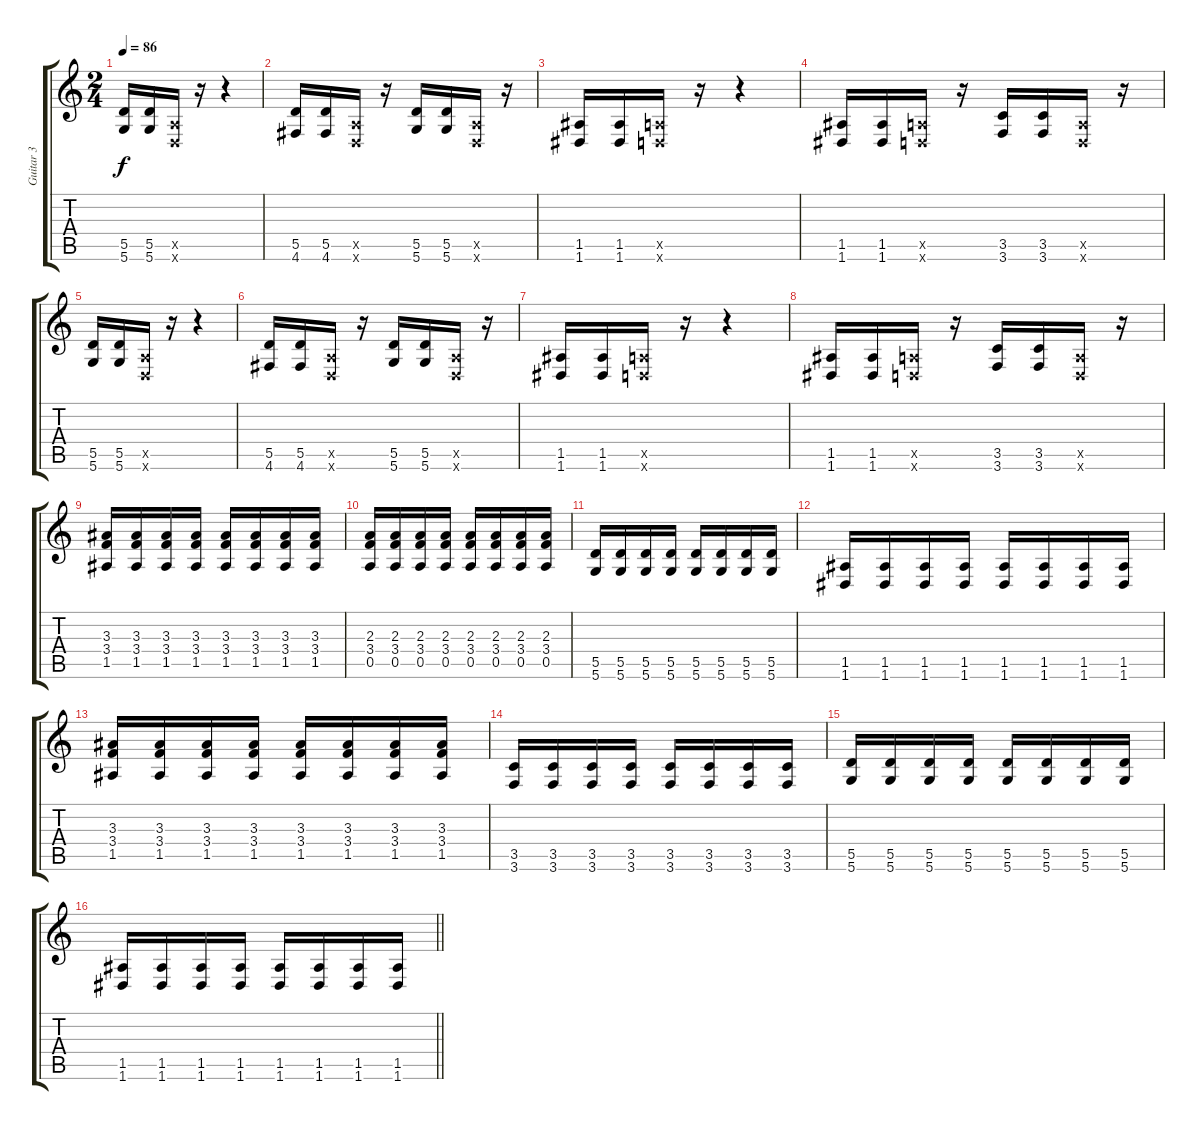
\track ("Guitar 3" "Guitar 3") {instrument overdrivenguitar}
\staff {score tabs}
\tuning (E4 B3 G3 D3 A2 D2) {hide}
\ts (2 4)
\tempo 86
\clef g2
\ks c
(5.5 5.6).16{dy f} (5.5 5.6).16 (0.5{x} 0.6{x}).16 r.16 r.4 |
(5.5 4.6).16 (5.5 4.6).16 (0.5{x} 0.6{x}).16 r.16 (5.5 5.6).16 (5.5 5.6).16 (0.5{x} 0.6{x}).16 r.16 |
(1.5 1.6).16 (1.5 1.6).16 (0.5{x} 0.6{x}).16 r.16 r.4 |
(1.5 1.6).16 (1.5 1.6).16 (0.5{x} 0.6{x}).16 r.16 (3.5 3.6).16 (3.5 3.6).16 (0.5{x} 0.6{x}).16 r.16 |
(5.5 5.6).16 (5.5 5.6).16 (0.5{x} 0.6{x}).16 r.16 r.4 |
(5.5 4.6).16 (5.5 4.6).16 (0.5{x} 0.6{x}).16 r.16 (5.5 5.6).16 (5.5 5.6).16 (0.5{x} 0.6{x}).16 r.16 |
(1.5 1.6).16 (1.5 1.6).16 (0.5{x} 0.6{x}).16 r.16 r.4 |
(1.5 1.6).16 (1.5 1.6).16 (0.5{x} 0.6{x}).16 r.16 (3.5 3.6).16 (3.5 3.6).16 (0.5{x} 0.6{x}).16 r.16 |
(3.3 3.4 1.5).16 (3.3 3.4 1.5).16 (3.3 3.4 1.5).16 (3.3 3.4 1.5).16 (3.3 3.4 1.5).16 (3.3 3.4 1.5).16 (3.3 3.4 1.5).16 (3.3 3.4 1.5).16 |
(2.3 3.4 0.5).16 (2.3 3.4 0.5).16 (2.3 3.4 0.5).16 (2.3 3.4 0.5).16 (2.3 3.4 0.5).16 (2.3 3.4 0.5).16 (2.3 3.4 0.5).16 (2.3 3.4 0.5).16 |
(5.5 5.6).16 (5.5 5.6).16 (5.5 5.6).16 (5.5 5.6).16 (5.5 5.6).16 (5.5 5.6).16 (5.5 5.6).16 (5.5 5.6).16 |
(1.5 1.6).16 (1.5 1.6).16 (1.5 1.6).16 (1.5 1.6).16 (1.5 1.6).16 (1.5 1.6).16 (1.5 1.6).16 (1.5 1.6).16 |
(3.3 3.4 1.5).16 (3.3 3.4 1.5).16 (3.3 3.4 1.5).16 (3.3 3.4 1.5).16 (3.3 3.4 1.5).16 (3.3 3.4 1.5).16 (3.3 3.4 1.5).16 (3.3 3.4 1.5).16 |
(3.5 3.6).16 (3.5 3.6).16 (3.5 3.6).16 (3.5 3.6).16 (3.5 3.6).16 (3.5 3.6).16 (3.5 3.6).16 (3.5 3.6).16 |
(5.5 5.6).16 (5.5 5.6).16 (5.5 5.6).16 (5.5 5.6).16 (5.5 5.6).16 (5.5 5.6).16 (5.5 5.6).16 (5.5 5.6).16 |
\barLineRight lightlight
(1.5 1.6).16 (1.5 1.6).16 (1.5 1.6).16 (1.5 1.6).16 (1.5 1.6).16 (1.5 1.6).16 (1.5 1.6).16 (1.5 1.6).16
